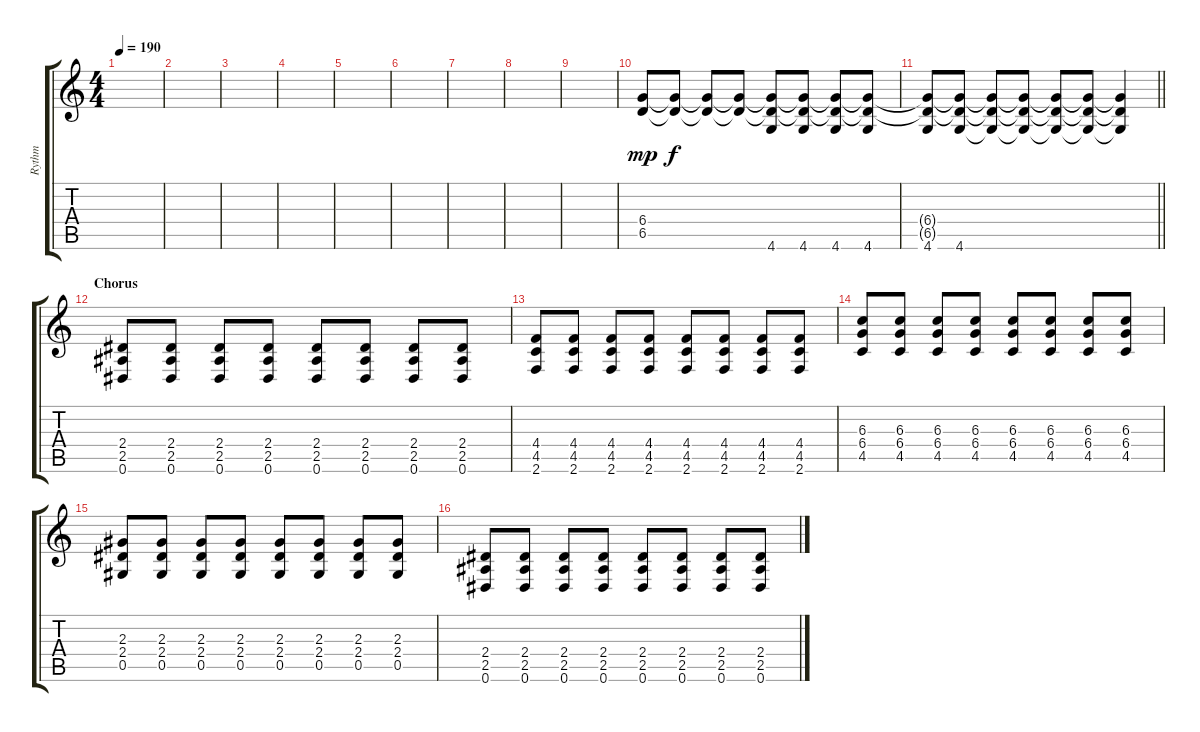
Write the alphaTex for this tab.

\track ("Rythm" "Rythm") {instrument distortionguitar}
\staff {score tabs}
\tuning (Eb4 Bb3 Gb3 Db3 Ab2 Eb2) {hide}
\ts (4 4)
\tempo 190
\clef g2
\ks c
|
|
|
|
|
|
|
|
|
(6.4 6.5).8{dy mp volume 10 balance 3} (6.4{t} 6.5{t}).8{dy f} (6.4{t} 6.5{t}).8 (6.4{t} 6.5{t}).8 (6.4{t} 6.5{t} 4.6).8 (6.4{t} 6.5{t} 4.6).8 (6.4{t} 6.5{t} 4.6).8 (6.4{t} 6.5{t} 4.6).8 |
\barLineRight lightlight
(6.4{t} 6.5{t} 4.6).8 (6.4{t} 6.5{t} 4.6).8 (6.4{t} 6.5{t} 4.6{t}).8 (6.4{t} 6.5{t} 4.6{t}).8 (6.4{t} 6.5{t} 4.6{t}).8 (6.4{t} 6.5{t} 4.6{t}).8 (6.4{t} 6.5{t} 4.6{t}).4 |
\section ("" "Chorus ")
(2.4 2.5 0.6).8 (2.4 2.5 0.6).8 (2.4 2.5 0.6).8 (2.4 2.5 0.6).8 (2.4 2.5 0.6).8 (2.4 2.5 0.6).8 (2.4 2.5 0.6).8 (2.4 2.5 0.6).8 |
(4.4 4.5 2.6).8 (4.4 4.5 2.6).8 (4.4 4.5 2.6).8 (4.4 4.5 2.6).8 (4.4 4.5 2.6).8 (4.4 4.5 2.6).8 (4.4 4.5 2.6).8 (4.4 4.5 2.6).8 |
(6.3 6.4 4.5).8 (6.3 6.4 4.5).8 (6.3 6.4 4.5).8 (6.3 6.4 4.5).8 (6.3 6.4 4.5).8 (6.3 6.4 4.5).8 (6.3 6.4 4.5).8 (6.3 6.4 4.5).8 |
(2.3 2.4 0.5).8 (2.3 2.4 0.5).8 (2.3 2.4 0.5).8 (2.3 2.4 0.5).8 (2.3 2.4 0.5).8 (2.3 2.4 0.5).8 (2.3 2.4 0.5).8 (2.3 2.4 0.5).8 |
(2.4 2.5 0.6).8 (2.4 2.5 0.6).8 (2.4 2.5 0.6).8 (2.4 2.5 0.6).8 (2.4 2.5 0.6).8 (2.4 2.5 0.6).8 (2.4 2.5 0.6).8 (2.4 2.5 0.6).8
